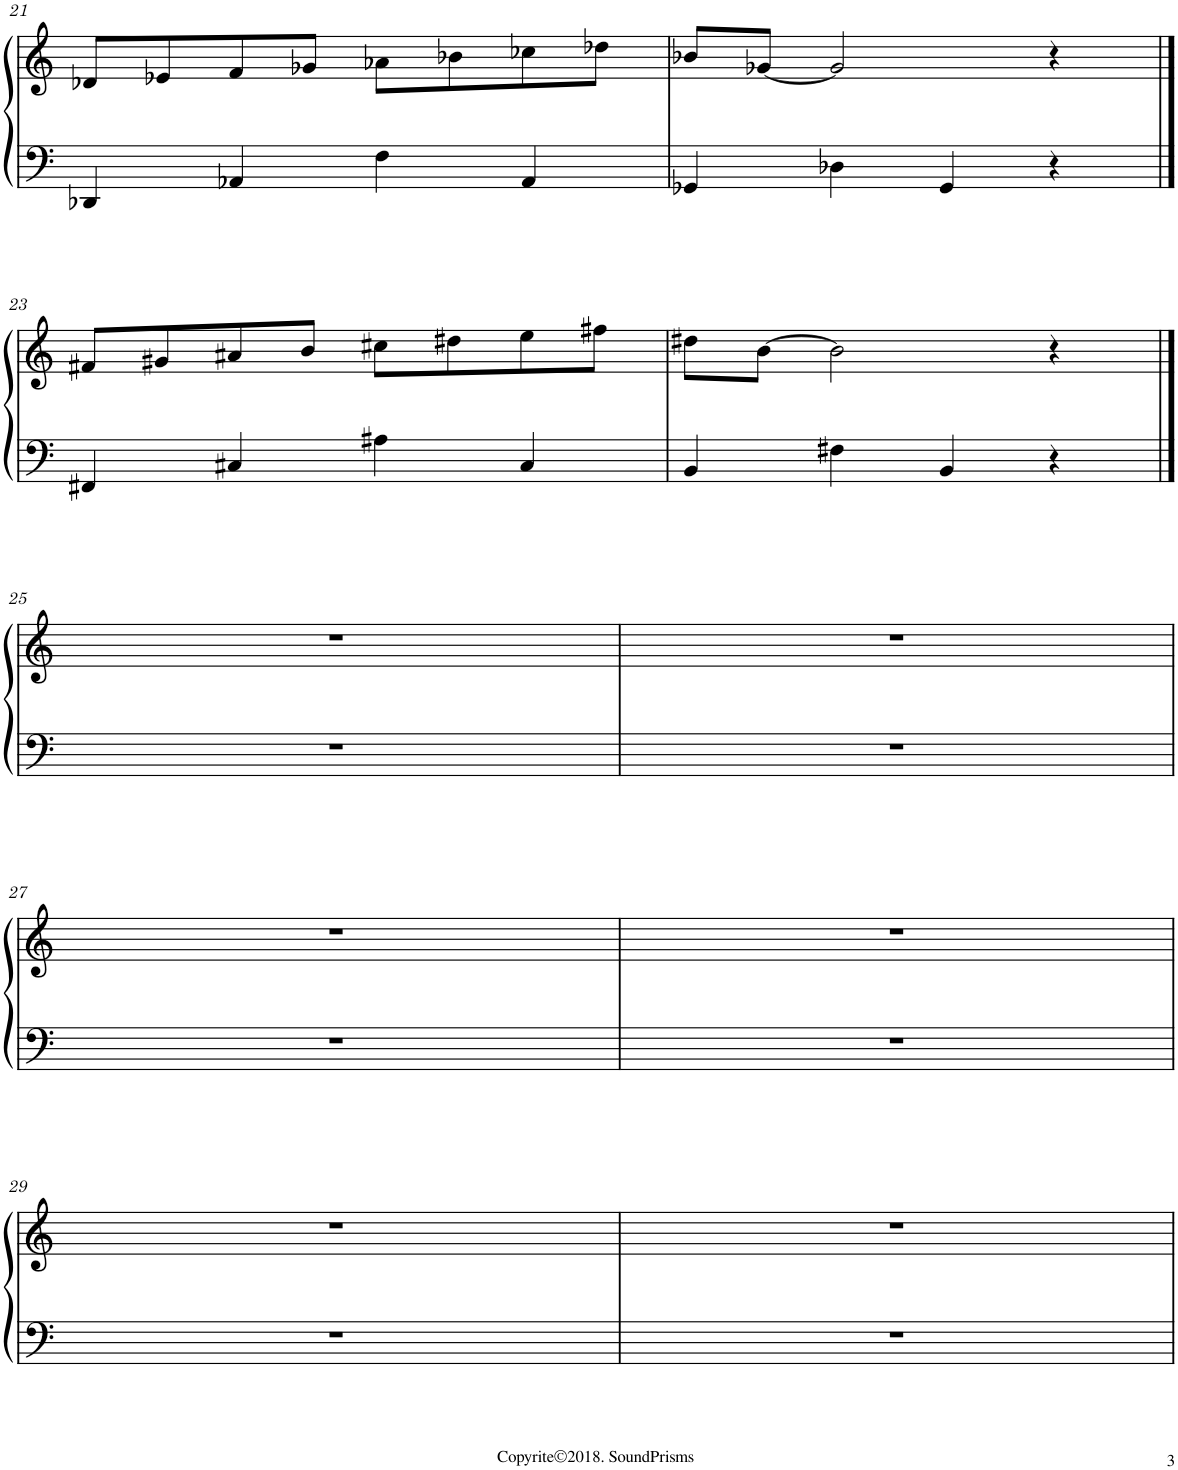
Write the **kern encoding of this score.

**kern	**kern
*part1	*part1
*staff2	*staff1
*I"Piano	*
*I'Pno.	*
!!LO:PB:g=z
*clefF4	*clefG2
*k[]	*k[]
*M4/4	*M4/4
=21	=21
4DD-X/	8d-X/L
.	8e-X/
4AA-X/	8f/
.	8g-X/J
4F\	8a-X\L
.	8b-X\
4AA-/	8cc-X\
.	8dd-X\J
=22	=22
4GG-X/	8b-X/L
.	[8g-X/J
4D-X\	2g-/]
4GG-/	.
4r	4r
!!LO:LB:g=z
==23	==23
4FF#X/	8f#X/L
.	8g#X/
4C#X/	8a#X/
.	8b/J
4A#X\	8cc#X\L
.	8dd#X\
4C#/	8ee\
.	8ff#X\J
=24	=24
4BB/	8dd#X\L
.	[8b\J
4F#X\	2b\]
4BB/	.
4r	4r
!!LO:LB:g=z
==25	==25
1r	1r
=26	=26
1r	1r
!!LO:LB:g=z
=27	=27
1r	1r
=28	=28
1r	1r
!!LO:LB:g=z
=29	=29
1r	1r
=30	=30
1r	1r
=	=
*-	*-
